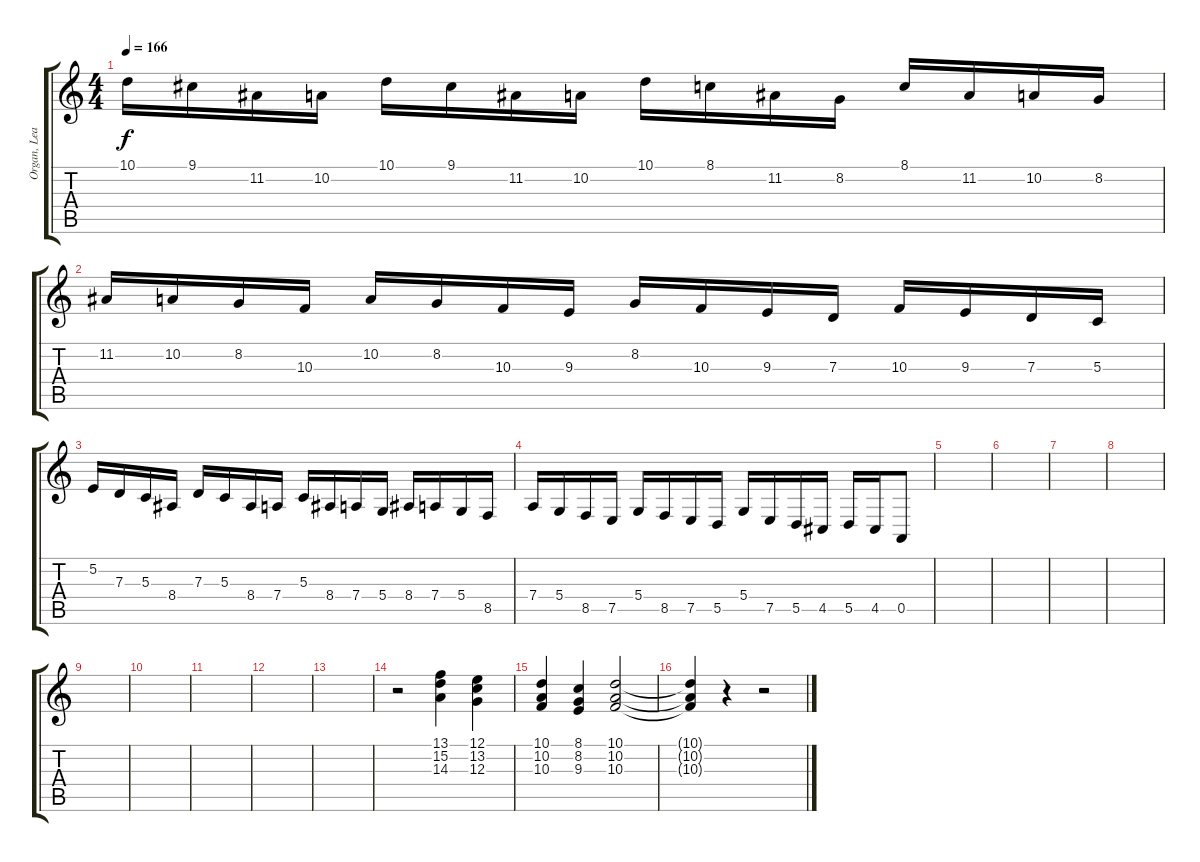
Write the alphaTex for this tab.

\track ("Organ, Lead Guitar - Lord, Blackmore" "Organ, Lea") {instrument rockorgan}
\staff {score tabs}
\tuning (E4 B3 G3 D3 A2 E2) {hide}
\ts (4 4)
\tempo 166
\clef g2
\ks c
10.1.16{dy f} 9.1.16 11.2.16 10.2.16 10.1.16 9.1.16 11.2.16 10.2.16 10.1.16 8.1.16 11.2.16 8.2.16 8.1.16 11.2.16 10.2.16 8.2.16 |
11.2.16 10.2.16 8.2.16 10.3.16 10.2.16 8.2.16 10.3.16 9.3.16 8.2.16 10.3.16 9.3.16 7.3.16 10.3.16 9.3.16 7.3.16 5.3.16 |
5.2.16 7.3.16 5.3.16 8.4.16 7.3.16 5.3.16 8.4.16 7.4.16 5.3.16 8.4.16 7.4.16 5.4.16 8.4.16 7.4.16 5.4.16 8.5.16 |
7.4.16 5.4.16 8.5.16 7.5.16 5.4.16 8.5.16 7.5.16 5.5.16 5.4.16 7.5.16 5.5.16 4.5.16 5.5.16 4.5.16 0.5.8 |
|
|
|
|
|
|
|
|
|
r.2 (13.1 15.2 14.3).4 (12.1 13.2 12.3).4 |
(10.1 10.2 10.3).4 (8.1 8.2 9.3).4 (10.1 10.2 10.3).2 |
(10.1{t} 10.2{t} 10.3{t}).4 r.4 r.2
